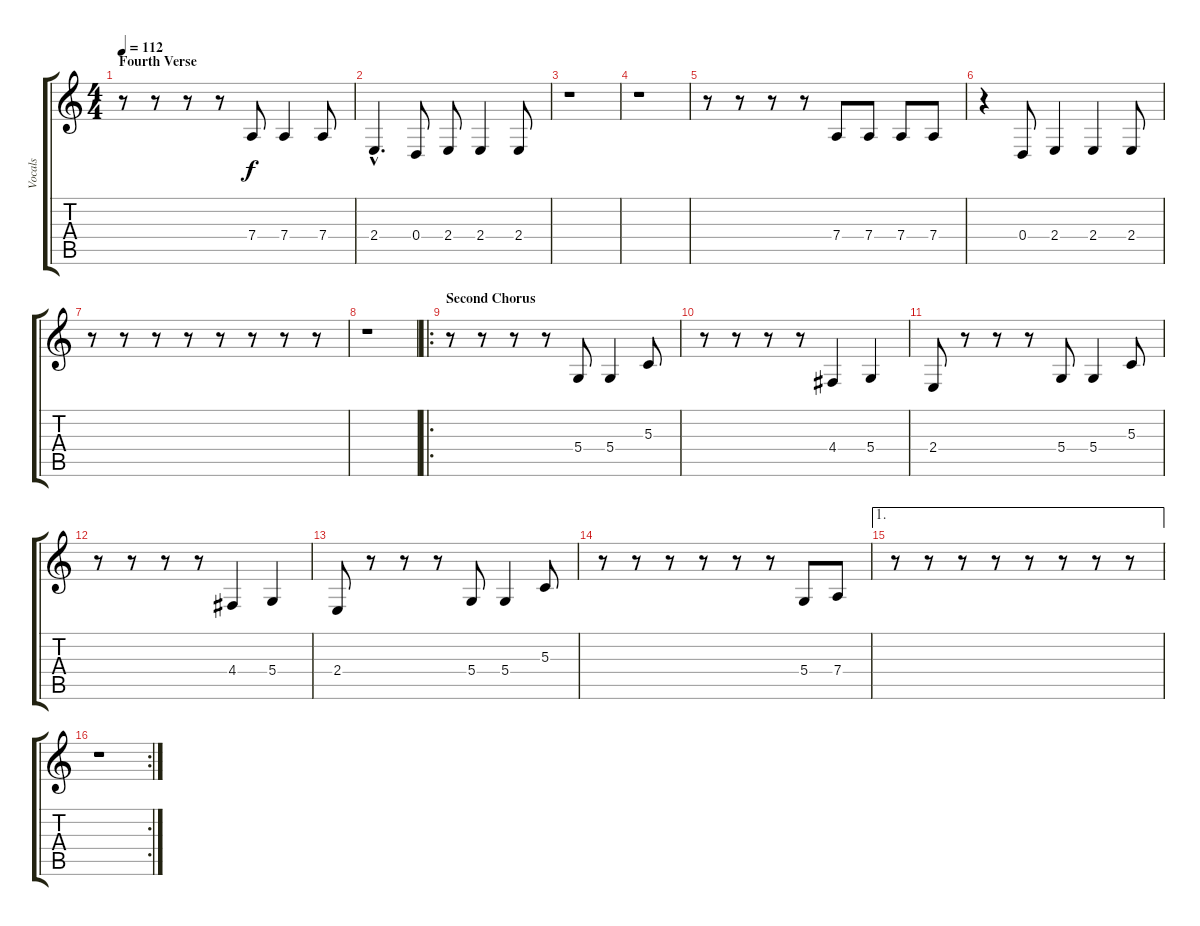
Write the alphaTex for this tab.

\track ("Vocals" "Vocals") {instrument flute}
\staff {score tabs}
\tuning (E4 B3 G3 D3 A2 E2) {hide}
\ts (4 4)
\section ("" "Fourth Verse")
\tempo 112
\clef g2
\ks c
r.8{dy f} r.8 r.8 r.8 7.4.8 7.4.4 7.4.8 |
2.4{hac}.4{d} 0.4.8 2.4.8 2.4.4 2.4.8 |
r.1 |
r.1 |
r.8 r.8 r.8 r.8 7.4.8 7.4.8 7.4.8 7.4.8 |
r.4 0.4.8 2.4.4 2.4.4 2.4.8 |
r.8 r.8 r.8 r.8 r.8 r.8 r.8 r.8 |
r.1 |
\ro
\section ("" "Second Chorus")
r.8 r.8 r.8 r.8 5.4.8 5.4.4 5.3.8 |
r.8 r.8 r.8 r.8 4.4.4 5.4.4 |
2.4.8 r.8 r.8 r.8 5.4.8 5.4.4 5.3.8 |
r.8 r.8 r.8 r.8 4.4.4 5.4.4 |
2.4.8 r.8 r.8 r.8 5.4.8 5.4.4 5.3.8 |
r.8 r.8 r.8 r.8 r.8 r.8 5.4.8 7.4.8 |
\ae 1
r.8 r.8 r.8 r.8 r.8 r.8 r.8 r.8 |
\rc 2
r.1
